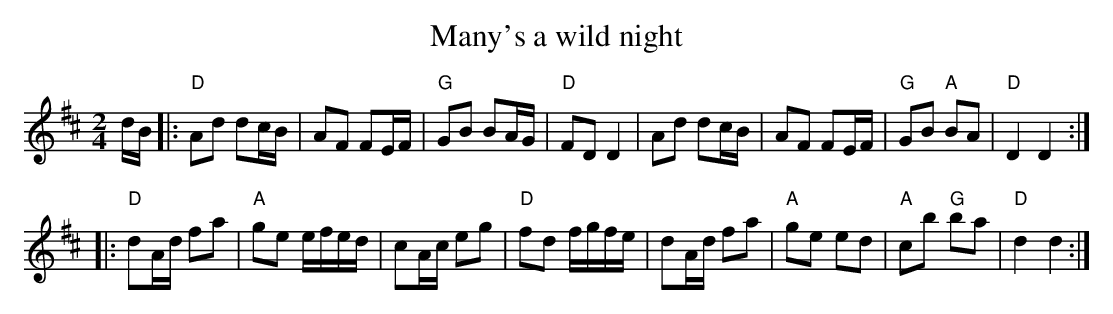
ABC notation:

X:1
T:Many's a wild night
M:2/4
L:1/8
K:D
d/B/ |:\
"D"Ad dc/B/|AF FE/F/|"G"GB BA/G/|"D"FD D2|\
Ad dc/B/|AF FE/F/|"G"GB "A"BA|"D"D2 D2:|
|:"D"dA/d/ fa|"A"ge e/f/e/d/|cA/c/ eg|"D"fd f/g/f/e/|\
dA/d/ fa|"A"ge ed|"A"cb "G"ba|"D"d2 d2:|
